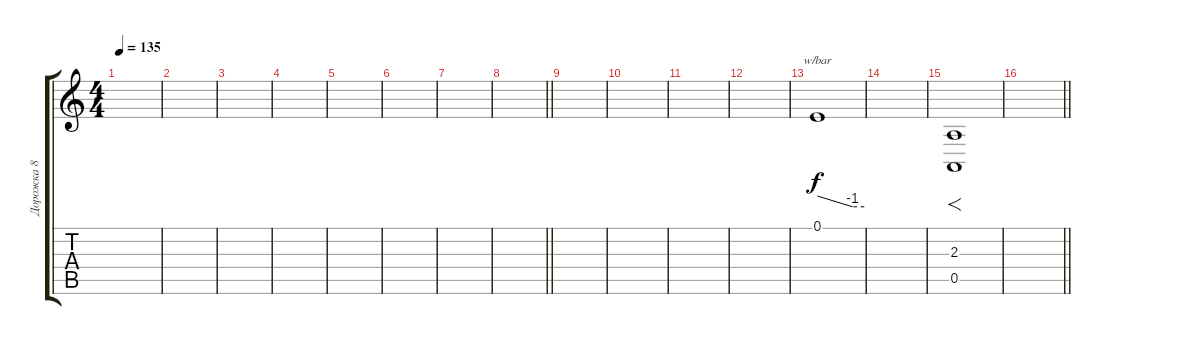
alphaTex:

\track ("Дорожка 8" "Дорожка 8") {instrument stringensemble2}
\staff {score tabs}
\tuning (E4 B3 G3 D3 A2 E2) {hide}
\ts (4 4)
\tempo 135
\clef g2
\ks c
|
|
|
|
|
|
|
\barLineRight lightlight
|
|
|
|
|
0.1.1{tbe (custom default 0 0 45 -4 60 -4)} |
|
(2.3 0.5).1{f} |
\barLineRight lightlight
